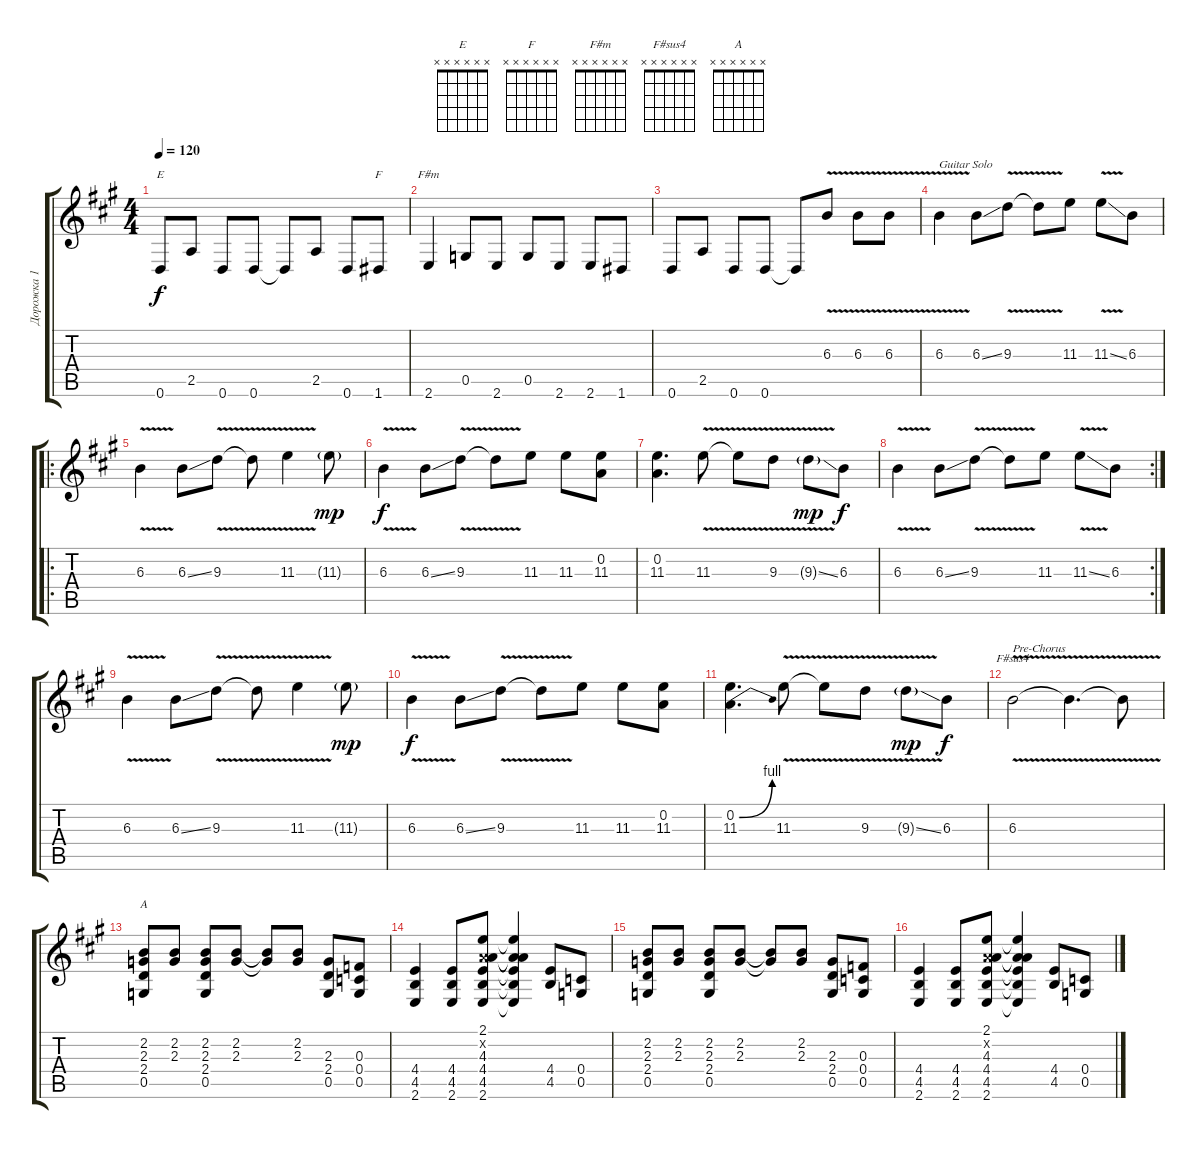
\track ("Дорожка 1" "Дорожка 1") {instrument electricguitarclean}
\staff {score tabs}
\tuning (D4 A3 F3 C3 G2 D2) {hide}
\chord ("E" x x x x x x)
\chord ("F" x x x x x x)
\chord ("F#m" x x x x x x)
\chord ("F#sus4" x x x x x x)
\chord ("A" x x x x x x)
\ts (4 4)
\tempo 120
\clef g2
\ks a
0.6.8{ch "E" dy f} 2.5.8 0.6.8 0.6.8 0.6{t}.8 2.5.8 0.6.8 1.6.8{ch "F"} |
2.6.4{ch "F#m"} 0.5.8 2.6.8 0.5.8 2.6.8 2.6.8 1.6.8 |
0.6.8 2.5.8 0.6.8 0.6.8 0.6{t}.8 6.3{v}.8 6.3{v}.8 6.3{v}.8 |
6.3{v}.4{txt "Guitar Solo"} 6.3{ss}.8 9.3{v}.8 9.3{t}.8 11.3.8 11.3{v ss}.8 6.3.8 |
\ro
6.3{v}.4 6.3{ss}.8 9.3{v}.8 9.3{t}.8 11.3{v}.4 11.3{g}.8{dy mp} |
6.3{v}.4{dy f} 6.3{ss}.8 9.3{v}.8 9.3{t}.8 11.3.8 11.3.8 (0.2 11.3).8 |
(0.2 11.3).4{d} 11.3{v}.8 11.3{t}.8 9.3{v}.8 9.3{v ss g}.8{dy mp} 6.3.8{dy f} |
\rc 2
6.3{v}.4 6.3{ss}.8 9.3{v}.8 9.3{t}.8 11.3.8 11.3{v ss}.8 6.3.8 |
6.3{v}.4 6.3{ss}.8 9.3{v}.8 9.3{t}.8 11.3{v}.4 11.3{g}.8{dy mp} |
6.3{v}.4{dy f} 6.3{ss}.8 9.3{v}.8 9.3{t}.8 11.3.8 11.3.8 (0.2 11.3).8 |
(0.2{be (bend 0 0 60 4)} 11.3).4{d} 11.3{v}.8 11.3{t}.8 9.3{v}.8 9.3{v ss g}.8{dy mp} 6.3.8{dy f} |
6.3{v}.2{ch "F#sus4" txt "Pre-Chorus"} 6.3{v t}.4{d} 6.3{v t}.8 |
(2.2 2.3 2.4 0.5).8{ch "A"} (2.2 2.3).8 (2.2 2.3 2.4 0.5).8 (2.2 2.3).8 (2.2{t} 2.3{t}).8 (2.2 2.3).8 (2.3 2.4 0.5).8 (0.3 0.4 0.5).8 |
(4.4 4.5 2.6).4 (4.4 4.5 2.6).8 (2.1 0.2{x} 4.3 4.4 4.5 2.6).8 (2.1{t} 0.2{t} 4.3{t} 4.4{t} 4.5{t} 2.6{t}).4 (4.4 4.5).8 (0.4 0.5).8 |
(2.2 2.3 2.4 0.5).8 (2.2 2.3).8 (2.2 2.3 2.4 0.5).8 (2.2 2.3).8 (2.2{t} 2.3{t}).8 (2.2 2.3).8 (2.3 2.4 0.5).8 (0.3 0.4 0.5).8 |
(4.4 4.5 2.6).4 (4.4 4.5 2.6).8 (2.1 0.2{x} 4.3 4.4 4.5 2.6).8 (2.1{t} 0.2{t} 4.3{t} 4.4{t} 4.5{t} 2.6{t}).4 (4.4 4.5).8 (0.4 0.5).8
